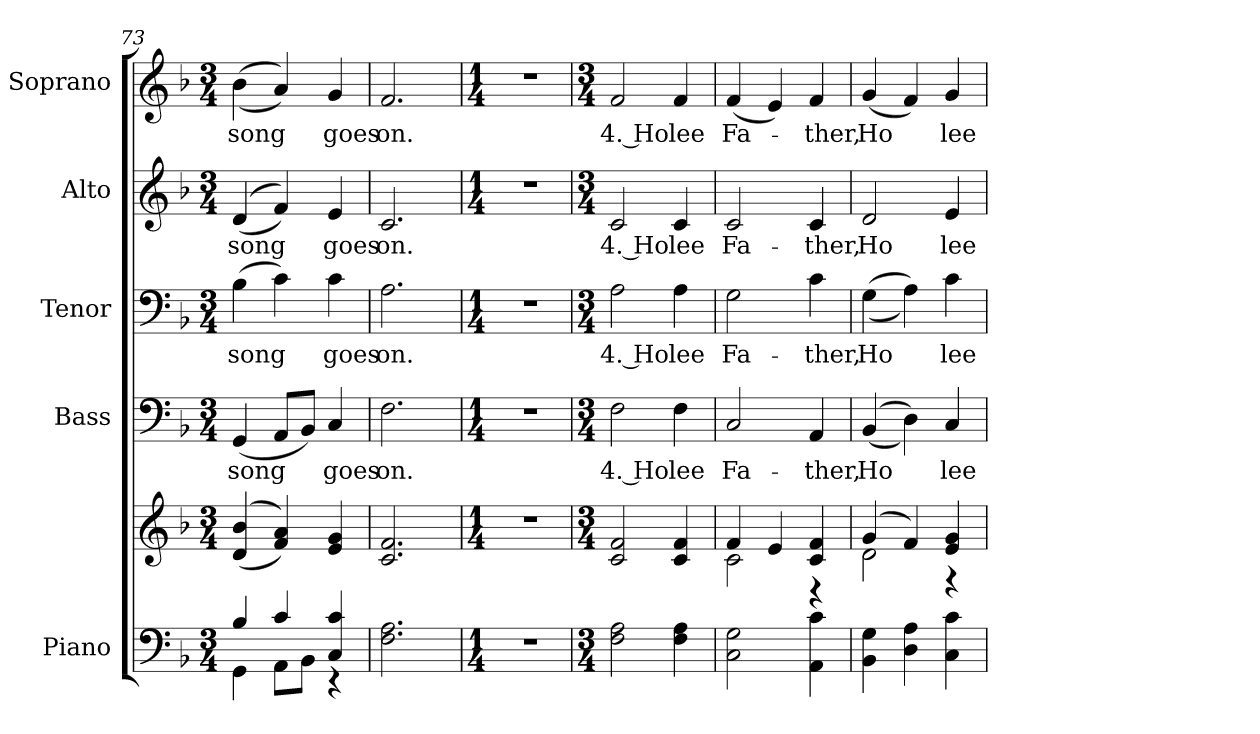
**kern	**kern	**kern	**text	**kern	**text	**kern	**text	**kern	**text
*part5	*part5	*part4	*part4	*part3	*part3	*part2	*part2	*part1	*part1
*staff6	*staff5	*staff4	*staff4	*staff3	*staff3	*staff2	*staff2	*staff1	*staff1
*I"Piano	*	*I"Bass	*	*I"Tenor	*	*I"Alto	*	*I"Soprano	*
*I'Pno.	*	*I'B.	*	*I'T.	*	*I'A.	*	*I'S.	*
!!LO:PB:g=z
*clefF4	*clefG2	*clefF4	*	*clefF4	*	*clefG2	*	*clefG2	*
*k[b-]	*k[b-]	*k[b-]	*	*k[b-]	*	*k[b-]	*	*k[b-]	*
*F:	*F:	*F:	*	*F:	*	*F:	*	*F:	*
*M3/4	*M3/4	*M3/4	*	*M3/4	*	*M3/4	*	*M3/4	*
=73	=73	=73	=73	=73	=73	=73	=73	=73	=73
*^	*	*	*	*	*	*	*	*	*
!	!	!	!	!LO:LY:b:color=#000000	!	!	!	!	!	!
!	!	!	!	!	!	!LO:LY:b:color=#000000	!	!	!	!
!	!	!	!	!	!	!	!	!LO:LY:b:color=#000000	!	!
!	!	!	!	!	!	!	!	!	!	!LO:LY:b:color=#000000
4B-i/	4GGi\	((4di/ 4b-i	(4GGi/	song	(4B-i\	song	((4di/	song	((4b-i\	song
4ci/	8AAi\L	4fi/ 4ai))	8AAi/L	.	4ci\)	.	4fi/))	.	4ai/))	.
.	8BB-i\J	.	8BB-i/J)	.	.	.	.	.	.	.
!	!	!	!	!LO:LY:b:color=#000000	!	!	!	!	!	!
!	!	!	!	!	!	!LO:LY:b:color=#000000	!	!	!	!
!	!	!	!	!	!	!	!	!LO:LY:b:color=#000000	!	!
!	!	!	!	!	!	!	!	!	!	!LO:LY:b:color=#000000
4Ci/ 4ci	4r	4ei/ 4gi	4Ci/	goes	4ci\	goes	4ei/	goes	4gi/	goes
*v	*v	*	*	*	*	*	*	*	*	*
=74	=74	=74	=74	=74	=74	=74	=74	=74	=74
*^	*	*	*	*	*	*	*	*	*
!	!	!	!	!LO:LY:b:color=#000000	!	!	!	!	!	!
*v	*v	*	*	*	*	*	*	*	*	*
*^	*	*	*	*	*	*	*	*	*
!	!	!	!	!	!	!LO:LY:b:color=#000000	!	!	!	!
*v	*v	*	*	*	*	*	*	*	*	*
*^	*	*	*	*	*	*	*	*	*
!	!	!	!	!	!	!	!	!LO:LY:b:color=#000000	!	!
*v	*v	*	*	*	*	*	*	*	*	*
*^	*	*	*	*	*	*	*	*	*
!	!	!	!	!	!	!	!	!	!	!LO:LY:b:color=#000000
*v	*v	*	*	*	*	*	*	*	*	*
2.Fi\ 2.Ai	2.ci/ 2.fi	2.Fi\	on.	2.Ai\	on.	2.ci/	on.	2.fi/	on.
=75	=75	=75	=75	=75	=75	=75	=75	=75	=75
*M1/4	*M1/4	*M1/4	*	*M1/4	*	*M1/4	*	*M1/4	*
!LO:N:vis=1	!LO:N:vis=1	!LO:N:vis=1	!	!LO:N:vis=1	!	!LO:N:vis=1	!	!LO:N:vis=1	!
4r	4r	4r	.	4r	.	4r	.	4r	.
!!LO:PB:g=z
=76	=76	=76	=76	=76	=76	=76	=76	=76	=76
*M3/4	*M3/4	*M3/4	*	*M3/4	*	*M3/4	*	*M3/4	*
!	!	!	!LO:LY:b:color=#000000	!	!	!	!	!	!
!	!	!	!	!	!LO:LY:b:color=#000000	!	!	!	!
!	!	!	!	!	!	!	!LO:LY:b:color=#000000	!	!
!	!	!	!	!	!	!	!	!	!LO:LY:b:color=#000000
2Fi\ 2Ai	2ci/ 2fi	2Fi\	4. Ho	2Ai\	4. Ho	2ci/	4. Ho	2fi/	4. Ho
!	!	!	!LO:LY:b:color=#000000	!	!	!	!	!	!
!	!	!	!	!	!LO:LY:b:color=#000000	!	!	!	!
!	!	!	!	!	!	!	!LO:LY:b:color=#000000	!	!
!	!	!	!	!	!	!	!	!	!LO:LY:b:color=#000000
4Fi\ 4Ai	4ci/ 4fi	4Fi\	lee	4Ai\	lee	4ci/	lee	4fi/	lee
=77	=77	=77	=77	=77	=77	=77	=77	=77	=77
*	*^	*	*	*	*	*	*	*	*
!	!	!	!	!LO:LY:b:color=#000000	!	!	!	!	!	!
!	!	!	!	!	!	!LO:LY:b:color=#000000	!	!	!	!
!	!	!	!	!	!	!	!	!LO:LY:b:color=#000000	!	!
!	!	!	!	!	!	!	!	!	!	!LO:LY:b:color=#000000
2Ci\ 2Gi	4fi/	2ci\	2Ci/	Fa-	2Gi\	Fa-	2ci/	Fa-	(4fi/	Fa-
.	4ei/	.	.	.	.	.	.	.	4ei/)	.
!	!	!	!	!LO:LY:b:color=#000000	!	!	!	!	!	!
!	!	!	!	!	!	!LO:LY:b:color=#000000	!	!	!	!
!	!	!	!	!	!	!	!	!LO:LY:b:color=#000000	!	!
!	!	!	!	!	!	!	!	!	!	!LO:LY:b:color=#000000
4AAi\ 4ci	4ci/ 4fi	4r	4AAi/	-ther,	4ci\	-ther,	4ci/	-ther,	4fi/	-ther,
=78	=78	=78	=78	=78	=78	=78	=78	=78	=78	=78
!	!	!	!	!LO:LY:b:color=#000000	!	!	!	!	!	!
!	!	!	!	!	!	!LO:LY:b:color=#000000	!	!	!	!
!	!	!	!	!	!	!	!	!LO:LY:b:color=#000000	!	!
!	!	!	!	!	!	!	!	!	!	!LO:LY:b:color=#000000
4BB-i\ 4Gi	(4gi/	2di\	((4BB-i/	Ho	((4Gi\	Ho	2di/	Ho	(4gi/	Ho
4Di\ 4Ai	4fi/)	.	4Di\))	.	4Ai\))	.	.	.	4fi/)	.
!	!	!	!	!LO:LY:b:color=#000000	!	!	!	!	!	!
!	!	!	!	!	!	!LO:LY:b:color=#000000	!	!	!	!
!	!	!	!	!	!	!	!	!LO:LY:b:color=#000000	!	!
!	!	!	!	!	!	!	!	!	!	!LO:LY:b:color=#000000
4Ci\ 4ci	4ei/ 4gi	4r	4Ci/	lee	4ci\	lee	4ei/	lee	4gi/	lee
*	*v	*v	*	*	*	*	*	*	*	*
=	=	=	=	=	=	=	=	=	=
*-	*-	*-	*-	*-	*-	*-	*-	*-	*-
